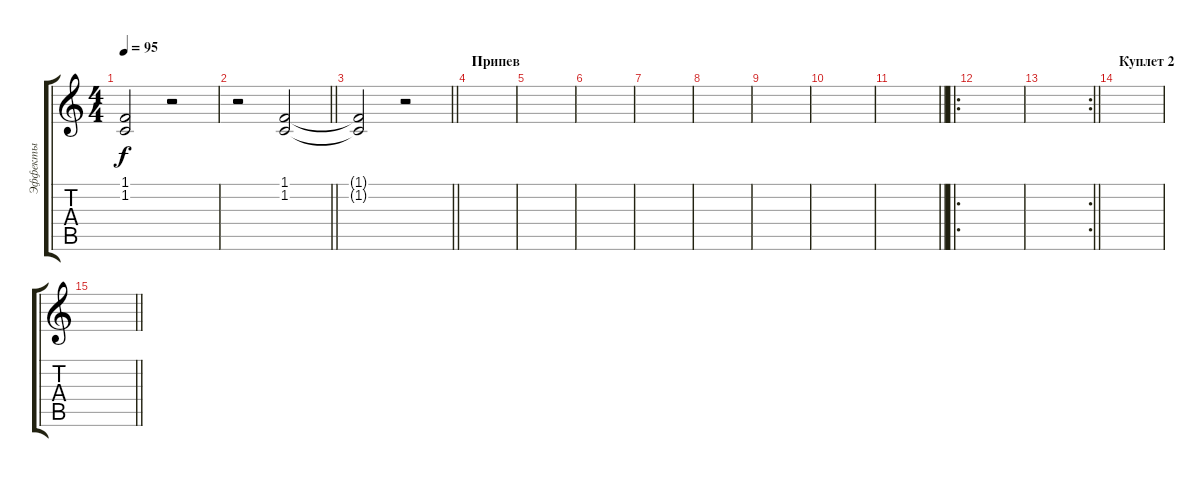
\track ("Эффекты" "Эффекты") {instrument pizzicatostrings}
\staff {score tabs}
\tuning (E4 B3 G3 D3 A2 E2) {hide}
\ts (4 4)
\tempo 95
\clef g2
\ks c
(1.1{t} 1.2{t}).2{dy f} r.2 |
\barLineRight lightlight
r.2 (1.1 1.2).2{instrument applause} |
\barLineRight lightlight
(1.1{t} 1.2{t}).2 r.2 |
\section ("" "Припев")
|
|
|
|
|
|
|
\barLineRight lightlight
|
\ro
|
\rc 2
\barLineRight lightlight
|
\section ("" "Куплет 2")
|
\barLineRight lightlight
